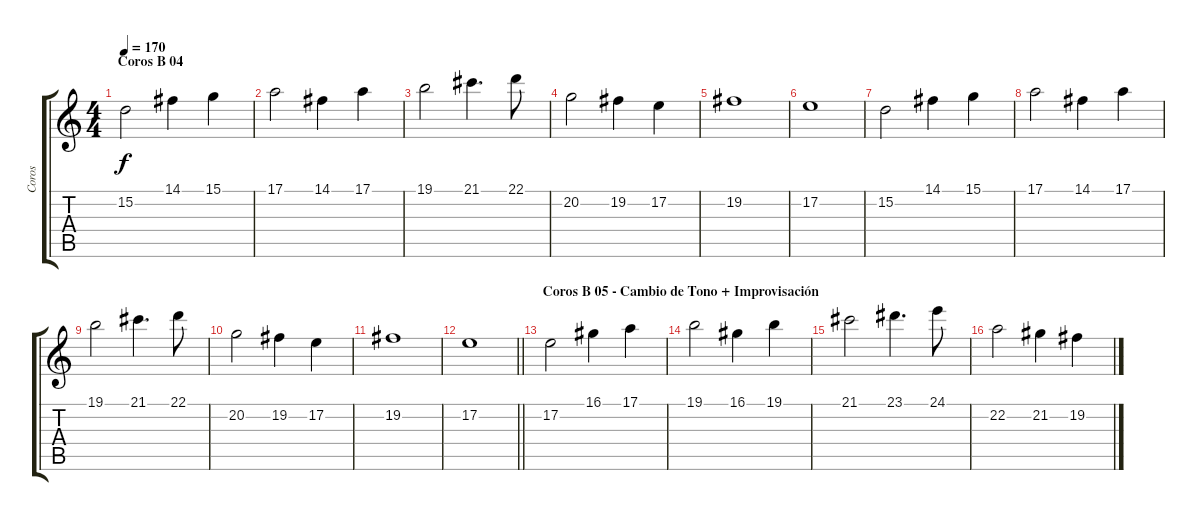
\track ("Coros" "Coros") {instrument synthvoice}
\staff {score tabs}
\tuning (E4 B3 G3 D3 A2 E2) {hide}
\ts (4 4)
\section ("" "Coros B 04")
\tempo 170
\clef g2
\ks c
15.2.2{dy f} 14.1.4 15.1.4 |
17.1.2 14.1.4 17.1.4 |
19.1.2 21.1.4{d} 22.1.8 |
20.2.2 19.2.4 17.2.4 |
19.2.1 |
17.2.1 |
15.2.2 14.1.4 15.1.4 |
17.1.2 14.1.4 17.1.4 |
19.1.2 21.1.4{d} 22.1.8 |
20.2.2 19.2.4 17.2.4 |
19.2.1 |
\barLineRight lightlight
17.2.1 |
\section ("" "Coros B 05 - Cambio de Tono + Improvisación")
17.2.2 16.1.4 17.1.4 |
19.1.2 16.1.4 19.1.4 |
21.1.2 23.1.4{d} 24.1.8 |
22.2.2 21.2.4 19.2.4
